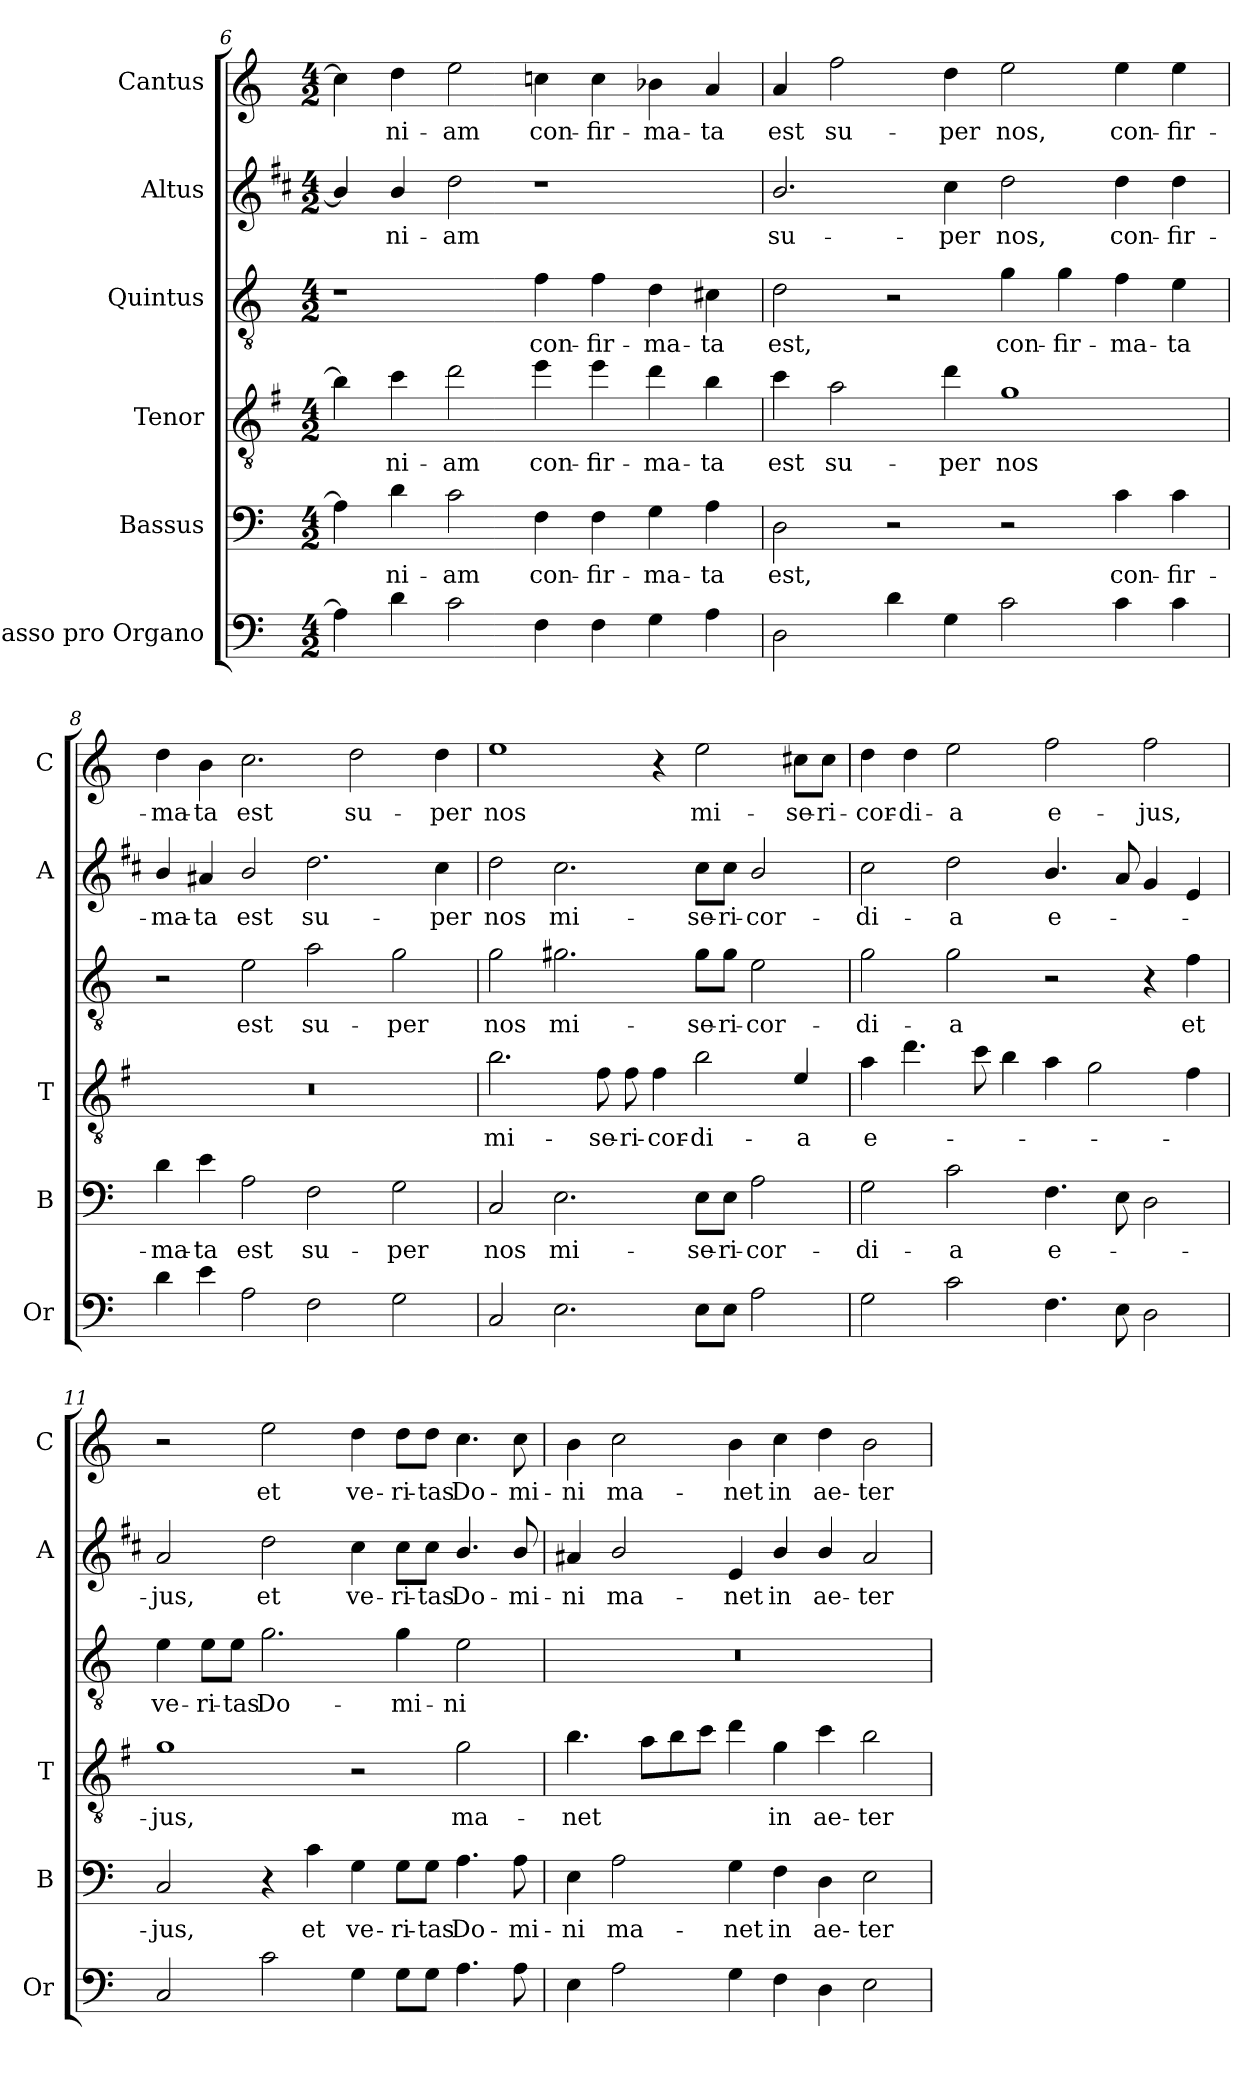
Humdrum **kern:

**kern	**kern	**text	**kern	**text	**kern	**text	**kern	**text	**kern	**text
*part6	*part5	*part5	*part4	*part4	*part3	*part3	*part2	*part2	*part1	*part1
*staff6	*staff5	*staff5	*staff4	*staff4	*staff3	*staff3	*staff2	*staff2	*staff1	*staff1
*I"Basso pro Organo	*I"Bassus	*	*I"Tenor	*	*I"Quintus	*	*I"Altus	*	*I"Cantus	*
*I'Or	*I'B	*	*I'T	*	*	*	*I'A	*	*I'C	*
*clefF4	*clefF4	*	*clefGv2	*	*clefGv2	*	*clefG2	*	*clefG2	*
*	*	*	*ITrd4c7	*	*	*	*ITrd1c2	*	*	*
*k[]	*k[]	*	*k[]	*	*k[]	*	*k[]	*	*k[]	*
*C:	*C:	*	*C:	*	*C:	*	*C:	*	*C:	*
*M4/2	*M4/2	*	*M4/2	*	*M4/2	*	*M4/2	*	*M4/2	*
=6	=6	=6	=6	=6	=6	=6	=6	=6	=6	=6
4A\]	4A\]	.	4e\]	.	1r	.	4a/]	.	4cc#\]	.
!	!	!LO:LY:b	!	!LO:LY:b	!	!	!	!LO:LY:b	!	!LO:LY:b
4d\	4d\	-ni-	4f\	-ni-	.	.	4a/	-ni-	4dd\	-ni-
!	!	!LO:LY:b	!	!LO:LY:b	!	!	!	!LO:LY:b	!	!LO:LY:b
2c\	2c\	-am	2g\	-am	.	.	2cc\	-am	2ee\	-am
!	!	!LO:LY:b	!	!LO:LY:b	!	!LO:LY:b	!	!	!	!LO:LY:b
4F\	4F\	con-	4a\	con-	4f\	con-	1r	.	4ccn\	con-
!	!	!LO:LY:b	!	!LO:LY:b	!	!LO:LY:b	!	!	!	!LO:LY:b
4F\	4F\	-fir-	4a\	-fir-	4f\	-fir-	.	.	4cc\	-fir-
!	!	!LO:LY:b	!	!LO:LY:b	!	!LO:LY:b	!	!	!	!LO:LY:b
4G\	4G\	-ma-	4g\	-ma-	4d\	-ma-	.	.	4b-X\	-ma-
!	!	!LO:LY:b	!	!LO:LY:b	!	!LO:LY:b	!	!	!	!LO:LY:b
4A\	4A\	-ta	4e\	-ta	4c#X\	-ta	.	.	4a/	-ta
=7	=7	=7	=7	=7	=7	=7	=7	=7	=7	=7
!	!	!LO:LY:b	!	!LO:LY:b	!	!LO:LY:b	!	!LO:LY:b	!	!LO:LY:b
2D\	2D\	est,	4f\	est	2d\	est,	2.a/	su-	4a/	est
!	!	!	!	!LO:LY:b	!	!	!	!	!	!LO:LY:b
.	.	.	2d\	su-	.	.	.	.	2ff\	su-
4d\	2r	.	.	.	2r	.	.	.	.	.
!	!	!	!	!LO:LY:b	!	!	!	!LO:LY:b	!	!LO:LY:b
4G\	.	.	4g\	-per	.	.	4b\	-per	4dd\	-per
!	!	!	!	!LO:LY:b	!	!LO:LY:b	!	!LO:LY:b	!	!LO:LY:b
2c\	2r	.	1c	nos	4g\	con-	2cc\	nos,	2ee\	nos,
!	!	!	!	!	!	!LO:LY:b	!	!	!	!
.	.	.	.	.	4g\	-fir-	.	.	.	.
!	!	!LO:LY:b	!	!	!	!LO:LY:b	!	!LO:LY:b	!	!LO:LY:b
4c\	4c\	con-	.	.	4f\	-ma-	4cc\	con-	4ee\	con-
!	!	!LO:LY:b	!	!	!	!LO:LY:b	!	!LO:LY:b	!	!LO:LY:b
4c\	4c\	-fir-	.	.	4e\	-ta	4cc\	-fir-	4ee\	-fir-
!!LO:PB:g=z
=8	=8	=8	=8	=8	=8	=8	=8	=8	=8	=8
!	!	!LO:LY:b	!	!	!	!	!	!LO:LY:b	!	!LO:LY:b
4d\	4d\	-ma-	0r	.	2r	.	4a/	-ma-	4dd\	-ma-
!	!	!LO:LY:b	!	!	!	!	!	!LO:LY:b	!	!LO:LY:b
4e\	4e\	-ta	.	.	.	.	4g#X/	-ta	4b\	-ta
!	!	!LO:LY:b	!	!	!	!LO:LY:b	!	!LO:LY:b	!	!LO:LY:b
2A\	2A\	est	.	.	2e\	est	2a/	est	2.cc\	est
!	!	!LO:LY:b	!	!	!	!LO:LY:b	!	!LO:LY:b	!	!
2F\	2F\	su-	.	.	2a\	su-	2.cc\	su-	.	.
!	!	!	!	!	!	!	!	!	!	!LO:LY:b
.	.	.	.	.	.	.	.	.	2dd\	su-
!	!	!LO:LY:b	!	!	!	!LO:LY:b	!	!	!	!
2G\	2G\	-per	.	.	2g\	-per	.	.	.	.
!	!	!	!	!	!	!	!	!LO:LY:b	!	!LO:LY:b
.	.	.	.	.	.	.	4b\	-per	4dd\	-per
=9	=9	=9	=9	=9	=9	=9	=9	=9	=9	=9
!	!	!LO:LY:b	!	!LO:LY:b	!	!LO:LY:b	!	!LO:LY:b	!	!LO:LY:b
2C/	2C/	nos	2.e\	mi-	2g\	nos	2cc\	nos	1ee	nos
!	!	!LO:LY:b	!	!	!	!LO:LY:b	!	!LO:LY:b	!	!
2.E\	2.E\	mi-	.	.	2.g#X\	mi-	2.b\	mi-	.	.
!	!	!	!	!LO:LY:b	!	!	!	!	!	!
.	.	.	8B\	-se-	.	.	.	.	.	.
!	!	!	!	!LO:LY:b	!	!	!	!	!	!
.	.	.	8B\	-ri-	.	.	.	.	.	.
!	!	!	!	!LO:LY:b	!	!	!	!	!	!
.	.	.	4B\	-cor-	.	.	.	.	4r	.
!	!	!LO:LY:b	!	!LO:LY:b	!	!LO:LY:b	!	!LO:LY:b	!	!LO:LY:b
8E\L	8E\L	-se-	2e\	-di-	8g#\L	-se-	8b\L	-se-	2ee\	mi-
!	!	!LO:LY:b	!	!	!	!LO:LY:b	!	!LO:LY:b	!	!
8E\J	8E\J	-ri-	.	.	8g#\J	-ri-	8b\J	-ri-	.	.
!	!	!LO:LY:b	!	!	!	!LO:LY:b	!	!LO:LY:b	!	!
2A\	2A\	-cor-	.	.	2e\	-cor-	2a/	-cor-	.	.
!	!	!	!	!LO:LY:b	!	!	!	!	!	!LO:LY:b
.	.	.	4A/	-a	.	.	.	.	8cc#X\L	-se-
!	!	!	!	!	!	!	!	!	!	!LO:LY:b
.	.	.	.	.	.	.	.	.	8cc#\J	-ri-
=10	=10	=10	=10	=10	=10	=10	=10	=10	=10	=10
!	!	!LO:LY:b	!	!LO:LY:b	!	!LO:LY:b	!	!LO:LY:b	!	!LO:LY:b
2G\	2G\	-di-	4d\	e-	2g\	-di-	2b\	-di-	4dd\	-cor-
!	!	!	!	!	!	!	!	!	!	!LO:LY:b
.	.	.	4.g\	.	.	.	.	.	4dd\	-di-
!	!	!LO:LY:b	!	!	!	!LO:LY:b	!	!LO:LY:b	!	!LO:LY:b
2c\	2c\	-a	.	.	2g\	-a	2cc\	-a	2ee\	-a
.	.	.	8f\	.	.	.	.	.	.	.
.	.	.	4e\	.	.	.	.	.	.	.
!	!	!LO:LY:b	!	!	!	!	!	!LO:LY:b	!	!LO:LY:b
4.F\	4.F\	e-	4d\	.	2r	.	4.a/	e-	2ff\	e-
.	.	.	2c\	.	.	.	.	.	.	.
8E\	8E\	.	.	.	.	.	8g/	.	.	.
!	!	!	!	!	!	!	!	!	!	!LO:LY:b
2D\	2D\	.	.	.	4r	.	4f/	.	2ff\	-jus,
!	!	!	!	!	!	!LO:LY:b	!	!	!	!
.	.	.	4B\	.	4f\	et	4d/	.	.	.
=11	=11	=11	=11	=11	=11	=11	=11	=11	=11	=11
!	!	!LO:LY:b	!	!LO:LY:b	!	!LO:LY:b	!	!LO:LY:b	!	!
2C/	2C/	-jus,	1c	-jus,	4e\	ve-	2g/	-jus,	2r	.
!	!	!	!	!	!	!LO:LY:b	!	!	!	!
.	.	.	.	.	8e\L	-ri-	.	.	.	.
!	!	!	!	!	!	!LO:LY:b	!	!	!	!
.	.	.	.	.	8e\J	-tas	.	.	.	.
!	!	!	!	!	!	!LO:LY:b	!	!LO:LY:b	!	!LO:LY:b
2c\	4r	.	.	.	2.g\	Do-	2cc\	et	2ee\	et
!	!	!LO:LY:b	!	!	!	!	!	!	!	!
.	4c\	et	.	.	.	.	.	.	.	.
!	!	!LO:LY:b	!	!	!	!	!	!LO:LY:b	!	!LO:LY:b
4G\	4G\	ve-	2r	.	.	.	4b\	ve-	4dd\	ve-
!	!	!LO:LY:b	!	!	!	!LO:LY:b	!	!LO:LY:b	!	!LO:LY:b
8G\L	8G\L	-ri-	.	.	4g\	-mi-	8b\L	-ri-	8dd\L	-ri-
!	!	!LO:LY:b	!	!	!	!	!	!LO:LY:b	!	!LO:LY:b
8G\J	8G\J	-tas	.	.	.	.	8b\J	-tas	8dd\J	-tas
!	!	!LO:LY:b	!	!LO:LY:b	!	!LO:LY:b	!	!LO:LY:b	!	!LO:LY:b
4.A\	4.A\	Do-	2c\	ma-	2e\	-ni	4.a/	Do-	4.cc\	Do-
!	!	!LO:LY:b	!	!	!	!	!	!LO:LY:b	!	!LO:LY:b
8A\	8A\	-mi-	.	.	.	.	8a/	-mi-	8cc\	-mi-
!!LO:LB:g=z
=12	=12	=12	=12	=12	=12	=12	=12	=12	=12	=12
!	!	!LO:LY:b	!	!LO:LY:b	!	!	!	!LO:LY:b	!	!LO:LY:b
4E\	4E\	-ni	4.e\	-net	0r	.	4g#X/	-ni	4b\	-ni
!	!	!LO:LY:b	!	!	!	!	!	!LO:LY:b	!	!LO:LY:b
2A\	2A\	ma-	.	.	.	.	2a/	ma-	2cc\	ma-
.	.	.	8d\L	.	.	.	.	.	.	.
.	.	.	8e\	.	.	.	.	.	.	.
.	.	.	8f\J	.	.	.	.	.	.	.
!	!	!LO:LY:b	!	!	!	!	!	!LO:LY:b	!	!LO:LY:b
4G\	4G\	-net	4g\	.	.	.	4d/	-net	4b\	-net
!	!	!LO:LY:b	!	!LO:LY:b	!	!	!	!LO:LY:b	!	!LO:LY:b
4F\	4F\	in	4c\	in	.	.	4a/	in	4cc\	in
!	!	!LO:LY:b	!	!LO:LY:b	!	!	!	!LO:LY:b	!	!LO:LY:b
4D\	4D\	ae-	4f\	ae-	.	.	4a/	ae-	4dd\	ae-
!	!	!LO:LY:b	!	!LO:LY:b	!	!	!	!LO:LY:b	!	!LO:LY:b
2E\	2E\	-ter-	2e\	-ter-	.	.	2g#/	-ter-	2b\	-ter-
=	=	=	=	=	=	=	=	=	=	=
*-	*-	*-	*-	*-	*-	*-	*-	*-	*-	*-
